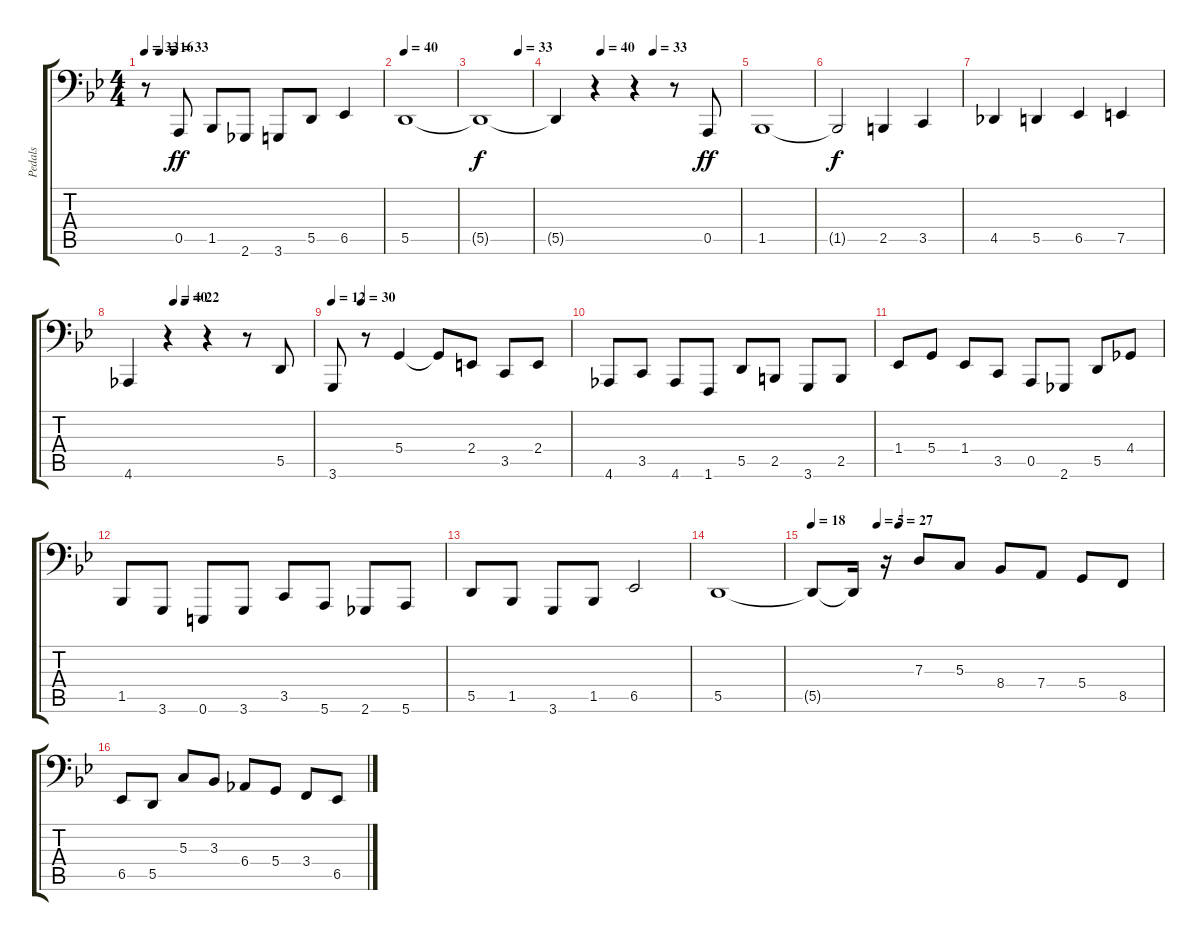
\track ("Pedals" "Pedals") {instrument churchorgan}
\staff {score tabs}
\tuning (E3 B2 G2 D2 A1 E1) {hide}
\ts (4 4)
\tempo 33
\tempo (16 0.0625)
\tempo (33 0.125)
\clef f4
\ks gminor
r.8{dy f} 0.5.8{dy ff} 1.5.8 2.6.8 3.6.8 5.5.8 6.5.4 |
\tempo 40
5.5.1 |
\tempo (33 0.75)
5.5{t}.1{dy f} |
\tempo (40 0.25)
\tempo (33 0.53125)
5.5{t}.4 r.4 r.4 r.8 0.5.8{dy ff} |
1.5.1 |
1.5{t}.2{dy f} 2.5.4 3.5.4 |
4.5.4 5.5.4 6.5.4 7.5.4 |
\tempo (40 0.25)
\tempo (22 0.3125)
4.6.4 r.4 r.4 r.8 5.5.8 |
\tempo 12
\tempo (30 0.125)
3.6.8 r.8 5.4.4{volume 12} 5.4{t}.8 2.4.8 3.5.8 2.4.8 |
4.6.8 3.5.8 4.6.8 1.6.8 5.5.8 2.5.8 3.6.8 2.5.8 |
1.4.8 5.4.8 1.4.8 3.5.8 0.5.8 2.6.8 5.5.8 4.4.8 |
1.5.8 3.6.8 0.6.8 3.6.8 3.5.8 5.6.8 2.6.8 5.6.8 |
5.5.8 1.5.8 3.6.8 1.5.8 6.5.2 |
5.5.1 |
\tempo 18
\tempo (5 0.1875)
\tempo (27 0.25)
5.5{t}.8 5.5{t}.16 r.16 7.3.8{volume 14} 5.3.8 8.4.8 7.4.8 5.4.8 8.5.8 |
6.5.8 5.5.8 5.3.8 3.3.8 6.4.8 5.4.8 3.4.8 6.5.8
